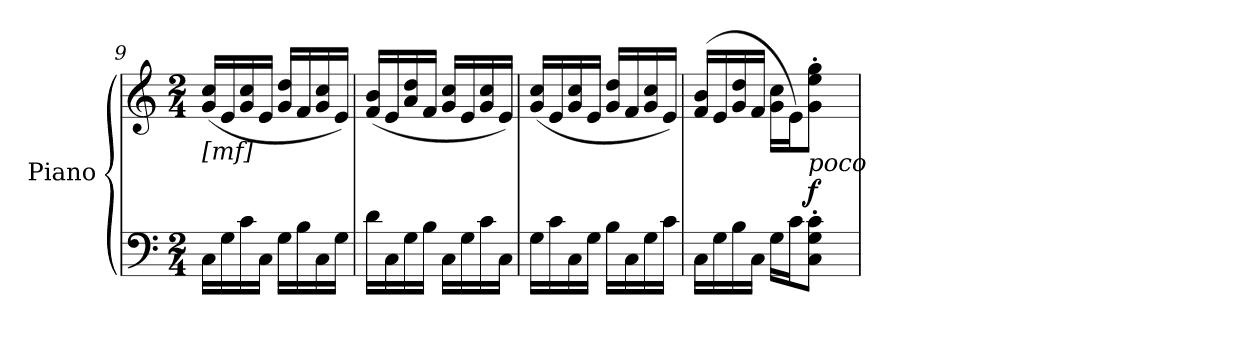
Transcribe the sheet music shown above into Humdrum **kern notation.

**kern	**kern	**dynam
*part1	*part1	*part1
*staff2	*staff1	*staff1/2
*I"Piano	*	*
*I'Pno.	*	*
!!LO:PB:g=z
*clefF4	*clefG2	*
*k[]	*k[]	*
*C:	*C:	*
*M2/4	*M2/4	*
*MM112	*MM112	*
=9	=9	=9
!	!LO:TX:b:t=[mf]	!
16Ci\LL	(16gi/ 16cciLL	.
16Gi\	16ei/	.
16ci\	16gi/ 16cci	.
16Ci\JJ	16ei/JJ	.
16Gi\LL	16gi/ 16ddiLL	.
16Bi\	16fi/	.
16Ci\	16gi/ 16cci	.
16Gi\JJ	16ei/JJ)	.
=10	=10	=10
16di\LL	(16fi/ 16biLL	.
16Ci\	16ei/	.
16Gi\	16ai/ 16ddi	.
16Bi\JJ	16fi/JJ	.
16Ci\LL	16gi/ 16cciLL	.
16Gi\	16ei/	.
16ci\	16gi/ 16cci	.
16Ci\JJ	16ei/JJ)	.
!!LO:LB:g=z
=11	=11	=11
16Gi\LL	(16gi/ 16cciLL	.
16ci\	16ei/	.
16Ci\	16gi/ 16cci	.
16Gi\JJ	16ei/JJ	.
16Bi\LL	16gi/ 16ddiLL	.
16Ci\	16fi/	.
16Gi\	16gi/ 16cci	.
16ci\JJ	16ei/JJ)	.
=12	=12	=12
16Ci\LL	(16fi/ 16biLL	.
16Gi\	16ei/	.
16Bi\	16gi/ 16ddi	.
16Ci\JJ	16fi/JJ	.
16Gi\LL	16gi\ 16cciLL	.
16ci\J	16ei\J)	.
!	!LO:TX:b:i:t=poco	!
8Ci\' 8Gi' 8ci'J	8gi\' 8eei' 8ggi'J	f
=	=	=
*-	*-	*-
